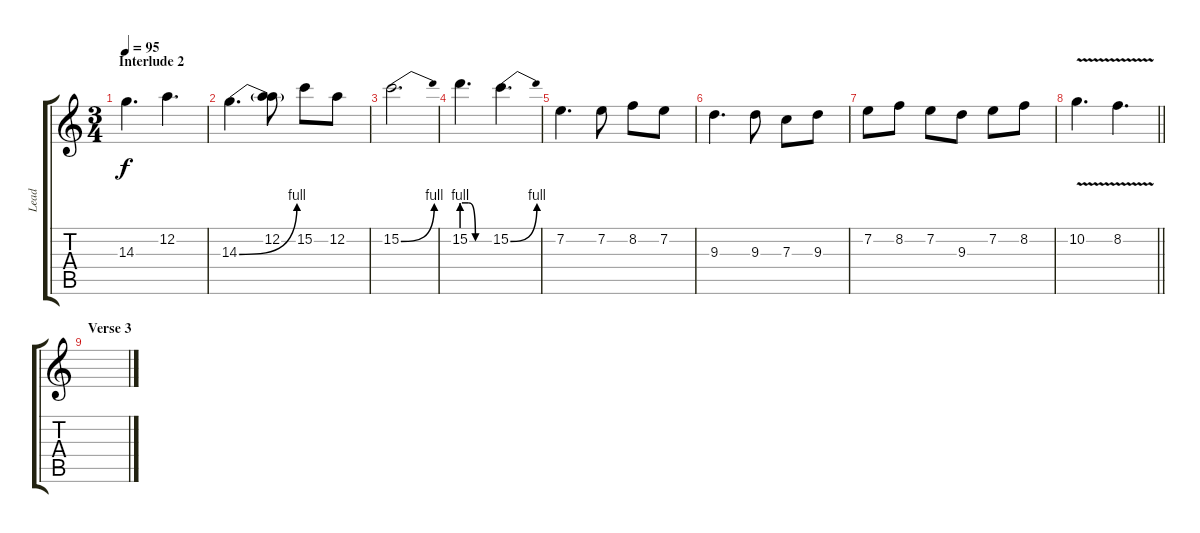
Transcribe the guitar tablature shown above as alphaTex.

\track ("Lead" "Lead") {instrument overdrivenguitar}
\staff {score tabs}
\tuning (D4 A3 F3 C3 G2 D2) {hide}
\ts (3 4)
\section ("" "Interlude 2")
\tempo 95
\clef g2
\ks c
14.3.4{d dy f} 12.2.4{d} |
14.3{be (bend 0 0 60 4)}.4{d} (12.2 14.3{t}).8 15.2.8 12.2.8 |
15.2{be (bend 0 0 60 4)}.2{d} |
15.2{be (custom 0 4 15 4 30 0 60 0)}.4{d} 15.2{be (bend 0 0 60 4)}.4{d} |
7.2.4{d} 7.2.8 8.2.8 7.2.8 |
9.3.4{d} 9.3.8 7.3.8 9.3.8 |
7.2.8 8.2.8 7.2.8 9.3.8 7.2.8 8.2.8 |
\barLineRight lightlight
10.2{v}.4{d} 8.2{v}.4{d} |
\section ("" "Verse 3")
